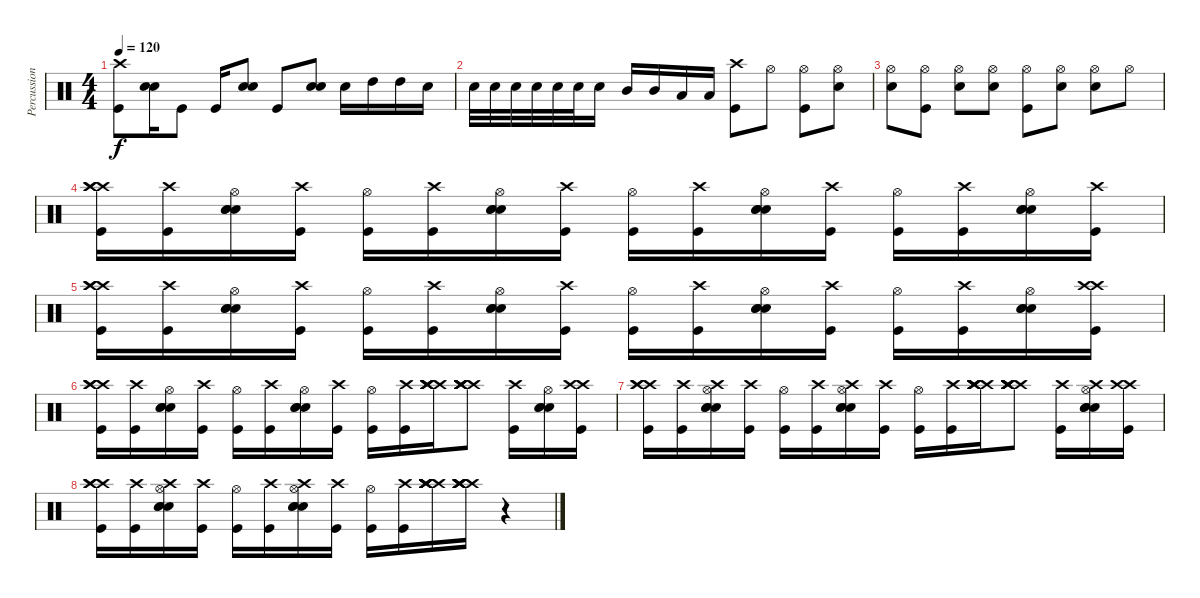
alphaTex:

\track ("Percussion" "Percussion") {instrument percussion}
\staff {score}
\articulation defaults
\ts (4 4)
\tempo 120
\clef neutral
\ks c
("Crash high (hit)" "Kick (hit)").8{dy f} ("Electric Snare (hit)" "Electric Snare (hit)").16 "Kick (hit)".8 "Kick (hit)".16 ("Electric Snare (hit)" "Electric Snare (hit)").8 "Kick (hit)".8 ("Electric Snare (hit)" "Electric Snare (hit)").8 "Electric Snare (hit)".16 "High Tom (hit)".16 "High Tom (hit)".16 "Snare (hit) 2".16 |
"Electric Snare (hit)".32 "Electric Snare (hit)".32 "Electric Snare (hit)".32 "Electric Snare (hit)".32 "Electric Snare (hit)".32 "Electric Snare (hit)".32 "Electric Snare (hit)".16 "Mid Tom (hit)".16 "Mid Tom (hit)".16 "Low Tom (hit)".16 "Low Tom (hit)".16 ("Crash high (hit)" "Kick (hit)").8 "Hi-Hat (open)".8 ("Hi-Hat (open)" "Kick (hit)").8 ("Hi-Hat (open)" "Electric Snare (hit)").8 |
("Hi-Hat (open)" "Snare (hit) 2").8 ("Hi-Hat (open)" "Kick (hit)").8 ("Hi-Hat (open)" "Snare (hit) 2").8 ("Hi-Hat (open)" "Snare (hit) 2").8 ("Hi-Hat (open)" "Kick (hit)").8 ("Hi-Hat (open)" "Snare (hit) 2").8 ("Hi-Hat (open)" "Snare (hit) 2").8 "Hi-Hat (open)".8 |
("Crash high (hit)" "Crash high (hit)" "Crash high (hit)" "Kick (hit)").16 ("Crash high (hit)" "Kick (hit)").16 ("Electric Snare (hit)" "Electric Snare (hit)" "Hi-Hat (open)" "Electric Snare (hit)").16 ("Crash high (hit)" "Kick (hit)").16 ("Hi-Hat (open)" "Kick (hit)").16 ("Crash high (hit)" "Kick (hit)").16 ("Electric Snare (hit)" "Electric Snare (hit)" "Hi-Hat (open)" "Electric Snare (hit)").16 ("Crash high (hit)" "Kick (hit)").16 ("Hi-Hat (open)" "Kick (hit)").16 ("Crash high (hit)" "Kick (hit)").16 ("Electric Snare (hit)" "Electric Snare (hit)" "Hi-Hat (open)" "Electric Snare (hit)").16 ("Crash high (hit)" "Kick (hit)").16 ("Hi-Hat (open)" "Kick (hit)").16 ("Crash high (hit)" "Kick (hit)").16 ("Electric Snare (hit)" "Electric Snare (hit)" "Hi-Hat (open)" "Electric Snare (hit)").16 ("Crash high (hit)" "Kick (hit)").16 |
("Crash high (hit)" "Crash high (hit)" "Crash high (hit)" "Kick (hit)").16 ("Crash high (hit)" "Kick (hit)").16 ("Electric Snare (hit)" "Electric Snare (hit)" "Hi-Hat (open)" "Electric Snare (hit)").16 ("Crash high (hit)" "Kick (hit)").16 ("Hi-Hat (open)" "Kick (hit)").16 ("Crash high (hit)" "Kick (hit)").16 ("Electric Snare (hit)" "Electric Snare (hit)" "Hi-Hat (open)" "Electric Snare (hit)").16 ("Crash high (hit)" "Kick (hit)").16 ("Hi-Hat (open)" "Kick (hit)").16 ("Crash high (hit)" "Kick (hit)").16 ("Electric Snare (hit)" "Electric Snare (hit)" "Hi-Hat (open)" "Electric Snare (hit)").16 ("Crash high (hit)" "Kick (hit)").16 ("Hi-Hat (open)" "Kick (hit)").16 ("Crash high (hit)" "Kick (hit)").16 ("Electric Snare (hit)" "Electric Snare (hit)" "Hi-Hat (open)" "Electric Snare (hit)").16 ("Crash high (hit)" "Crash high (hit)" "Kick (hit)").16 |
("Crash high (hit)" "Crash high (hit)" "Crash high (hit)" "Kick (hit)").16 ("Crash high (hit)" "Kick (hit)").16 ("Electric Snare (hit)" "Electric Snare (hit)" "Hi-Hat (open)" "Electric Snare (hit)").16 ("Crash high (hit)" "Kick (hit)").16 ("Hi-Hat (open)" "Kick (hit)").16 ("Crash high (hit)" "Kick (hit)").16 ("Electric Snare (hit)" "Electric Snare (hit)" "Hi-Hat (open)" "Electric Snare (hit)").16 ("Crash high (hit)" "Kick (hit)").16 ("Hi-Hat (open)" "Kick (hit)").16 ("Crash high (hit)" "Kick (hit)").16 ("Crash high (hit)" "Crash high (hit)" "Crash high (hit)" "Crash high (hit)" "Crash high (hit)").16 ("Crash high (hit)" "Crash high (hit)" "Crash high (hit)" "Crash high (hit)" "Crash high (hit)").8 ("Crash high (hit)" "Kick (hit)").16 ("Electric Snare (hit)" "Electric Snare (hit)" "Hi-Hat (open)" "Electric Snare (hit)").16 ("Crash high (hit)" "Crash high (hit)" "Kick (hit)").16 |
("Crash high (hit)" "Crash high (hit)" "Crash high (hit)" "Kick (hit)").16 ("Crash high (hit)" "Kick (hit)").16 ("Crash high (hit)" "Electric Snare (hit)" "Electric Snare (hit)" "Hi-Hat (open)" "Electric Snare (hit)").16 ("Crash high (hit)" "Kick (hit)").16 ("Hi-Hat (open)" "Kick (hit)").16 ("Crash high (hit)" "Kick (hit)").16 ("Crash high (hit)" "Electric Snare (hit)" "Electric Snare (hit)" "Hi-Hat (open)" "Electric Snare (hit)").16 ("Crash high (hit)" "Kick (hit)").16 ("Hi-Hat (open)" "Kick (hit)").16 ("Crash high (hit)" "Kick (hit)").16 ("Crash high (hit)" "Crash high (hit)" "Crash high (hit)" "Crash high (hit)" "Crash high (hit)" "Crash high (hit)").16 ("Crash high (hit)" "Crash high (hit)" "Crash high (hit)" "Crash high (hit)" "Crash high (hit)" "Crash high (hit)").8 ("Crash high (hit)" "Kick (hit)").16 ("Crash high (hit)" "Electric Snare (hit)" "Electric Snare (hit)" "Hi-Hat (open)" "Electric Snare (hit)").16 ("Crash high (hit)" "Crash high (hit)" "Kick (hit)").16 |
("Crash high (hit)" "Crash high (hit)" "Crash high (hit)" "Kick (hit)").16 ("Crash high (hit)" "Kick (hit)").16 ("Crash high (hit)" "Electric Snare (hit)" "Electric Snare (hit)" "Hi-Hat (open)" "Electric Snare (hit)").16 ("Crash high (hit)" "Kick (hit)").16 ("Hi-Hat (open)" "Kick (hit)").16 ("Crash high (hit)" "Kick (hit)").16 ("Crash high (hit)" "Electric Snare (hit)" "Electric Snare (hit)" "Hi-Hat (open)" "Electric Snare (hit)").16 ("Crash high (hit)" "Kick (hit)").16 ("Hi-Hat (open)" "Kick (hit)").16 ("Crash high (hit)" "Kick (hit)").16 ("Crash high (hit)" "Crash high (hit)" "Crash high (hit)" "Crash high (hit)" "Crash high (hit)" "Crash high (hit)").16 ("Crash high (hit)" "Crash high (hit)" "Crash high (hit)" "Crash high (hit)" "Crash high (hit)" "Crash high (hit)").16 r.4
